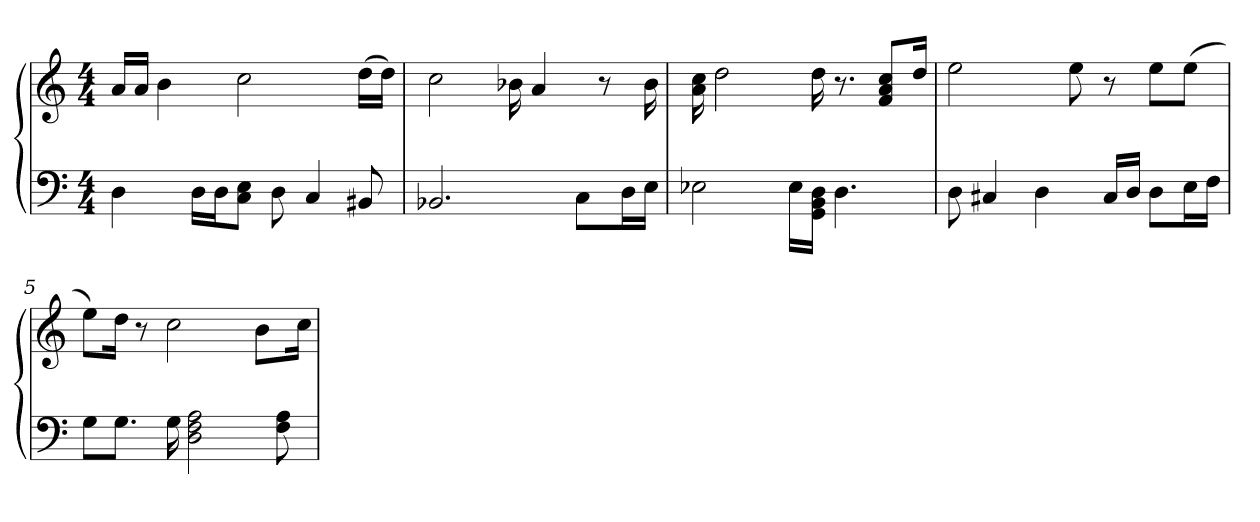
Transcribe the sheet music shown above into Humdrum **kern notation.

**kern	**kern
*part1	*part1
*staff2	*staff1
*clefF4	*clefG2
*k[]	*k[]
*M4/4	*M4/4
=1	=1
4D	16a/LL
.	16a/JJ
.	4b
16D\LL	.
16D\J	.
8C\ 8E\J	2cc
8D	.
4C	.
8BB#X	(16dd\LL
.	16dd\JJ)
=2	=2
2.BB-X	2cc
.	16b-X
.	4a
8C\L	.
.	8r
16D\L	.
16E\JJ	16b-
=3	=3
2E-X	16a 16cc
.	2dd
16E-\LL	.
16GG\ 16BB\ 16D\JJ	16dd
4.D	8.r
.	8f/ 8a/ 8cc/L
.	16dd/Jk
=4	=4
8D	2ee
4C#X	.
4D	.
.	8ee
16C#/LL	8r
16D/JJ	.
8D\L	8ee\L
16E\L	(8ee\J
16F\JJ	.
=5	=5
8G\L	8ee\L)
8.G\J	16dd\Jk
.	8r
16G	2cc
2D 2F 2A	.
.	8b\L
8F 8A	.
.	16cc\Jk
=	=
*-	*-
